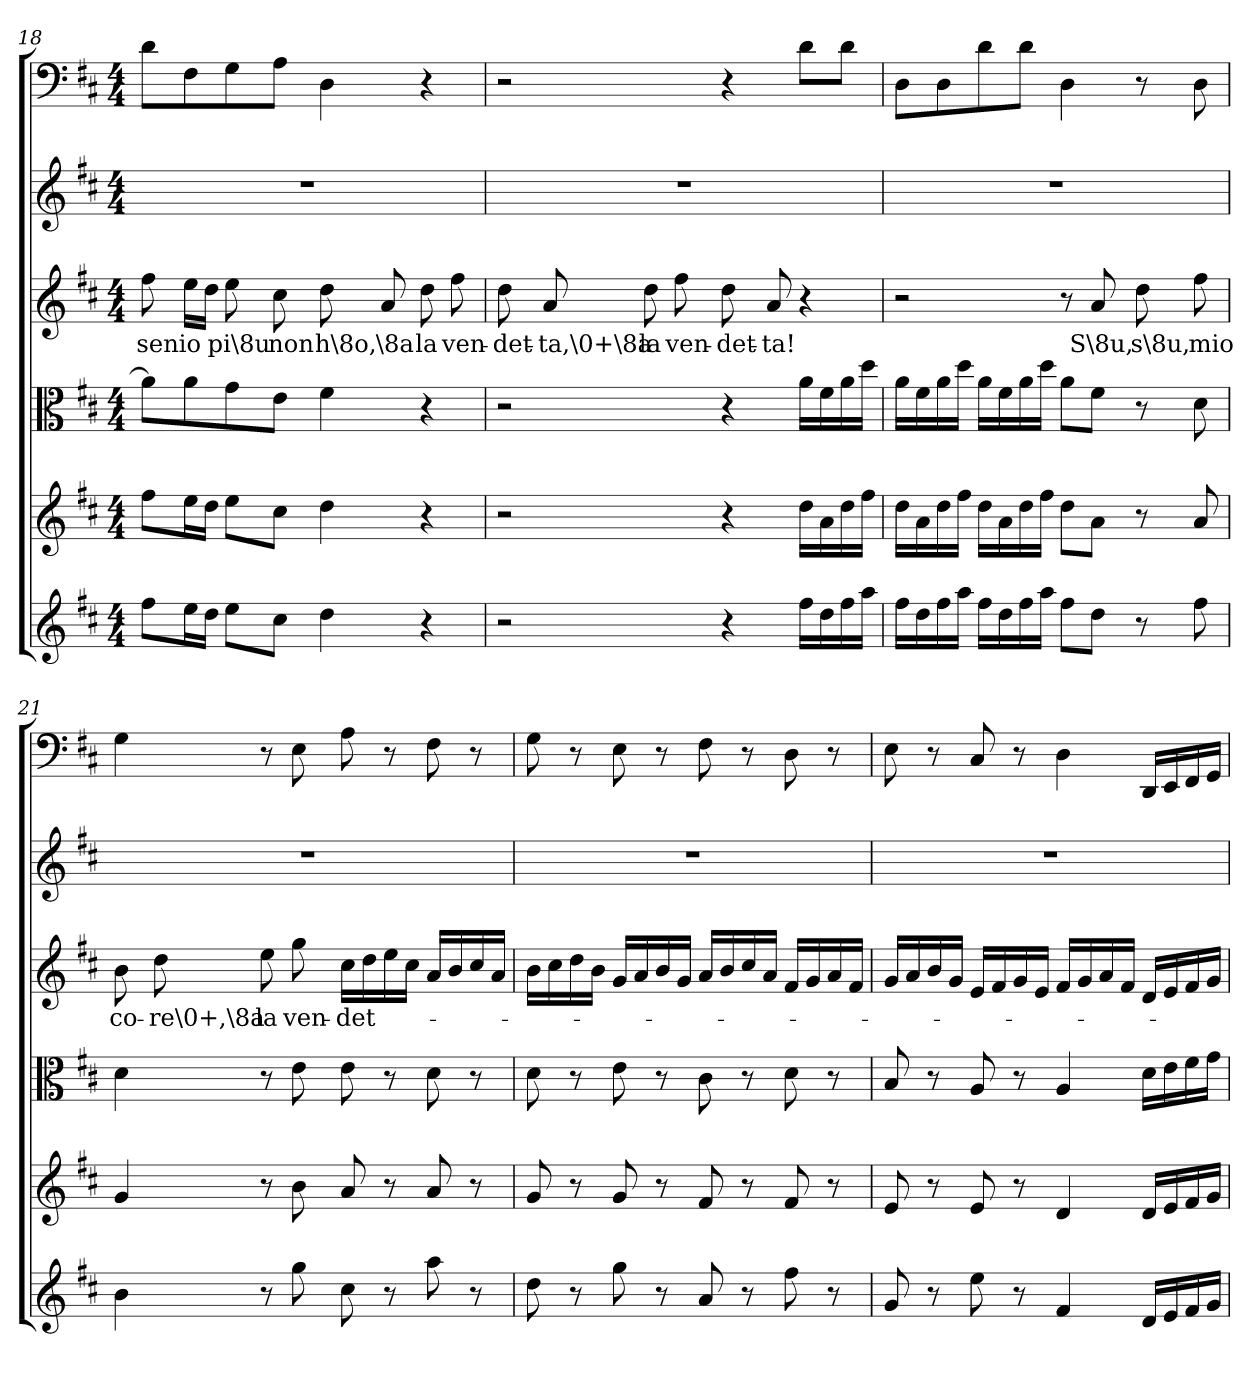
**kern	**kern	**kern	**kern	**text	**kern	**kern
*part6	*part5	*part4	*part3	*part3	*part2	*part1
*staff6	*staff5	*staff4	*staff3	*staff3	*staff2	*staff1
*clefG2	*clefG2	*clefC3	*clefG2	*	*clefG2	*clefF4
*k[f#c#]	*k[f#c#]	*k[f#c#]	*k[f#c#]	*	*k[f#c#]	*k[f#c#]
*D:	*D:	*D:	*D:	*	*D:	*D:
*M4/4	*M4/4	*M4/4	*M4/4	*	*M4/4	*M4/4
=18	=18	=18	=18	=18	=18	=18
8ff#\L	8ff#\L	8a\L]	8ff#\	sen	1r	8d\L
16ee\L	16ee\L	8a\	16ee\LL	io	.	8F#\
16dd\JJ	16dd\JJ	.	16dd\JJ	.	.	.
8ee\L	8ee\L	8g\	8ee\	pi\8u	.	8G\
8cc#\J	8cc#\J	8e\J	8cc#\	non	.	8A\J
4dd\	4dd\	4f#\	8dd\	h\8o,	.	4D\
.	.	.	8a/	\8a	.	.
4r	4r	4r	8dd\	la	.	4r
.	.	.	8ff#\	ven-	.	.
=19	=19	=19	=19	=19	=19	=19
2r	2r	2r	8dd\	-det-	1r	2r
.	.	.	8a/	-ta,\0+\8a	.	.
.	.	.	8dd\	la	.	.
.	.	.	8ff#\	ven-	.	.
4r	4r	4r	8dd\	-det-	.	4r
.	.	.	8a/	-ta!	.	.
16ff#\LL	16dd\LL	16a\LL	4r	.	.	8d\L
16dd\	16a\	16f#\	.	.	.	.
16ff#\	16dd\	16a\	.	.	.	8d\J
16aa\JJ	16ff#\JJ	16dd\JJ	.	.	.	.
=20	=20	=20	=20	=20	=20	=20
16ff#\LL	16dd\LL	16a\LL	2r	.	1r	8D\L
16dd\	16a\	16f#\	.	.	.	.
16ff#\	16dd\	16a\	.	.	.	8D\
16aa\JJ	16ff#\JJ	16dd\JJ	.	.	.	.
16ff#\LL	16dd\LL	16a\LL	.	.	.	8d\
16dd\	16a\	16f#\	.	.	.	.
16ff#\	16dd\	16a\	.	.	.	8d\J
16aa\JJ	16ff#\JJ	16dd\JJ	.	.	.	.
8ff#\L	8dd\L	8a\L	8r	.	.	4D\
8dd\J	8a\J	8f#\J	8a/	S\8u,	.	.
8r	8r	8r	8dd\	s\8u,	.	8r
8ff#\	8a/	8d\	8ff#\	mio	.	8D\
=21	=21	=21	=21	=21	=21	=21
4b\	4g/	4d\	8b\	co-	1r	4G\
.	.	.	8dd\	-re\0+,\8a	.	.
8r	8r	8r	8ee\	la	.	8r
8gg\	8b\	8e\	8gg\	ven-	.	8E\
8cc#\	8a/	8e\	16cc#\LL	-det-	.	8A\
.	.	.	16dd\	.	.	.
8r	8r	8r	16ee\	.	.	8r
.	.	.	16cc#\JJ	.	.	.
8aa\	8a/	8d\	16a/LL	.	.	8F#\
.	.	.	16b/	.	.	.
8r	8r	8r	16cc#/	.	.	8r
.	.	.	16a/JJ	.	.	.
=22	=22	=22	=22	=22	=22	=22
8dd\	8g/	8d\	16b\LL	.	1r	8G\
.	.	.	16cc#\	.	.	.
8r	8r	8r	16dd\	.	.	8r
.	.	.	16b\JJ	.	.	.
8gg\	8g/	8e\	16g/LL	.	.	8E\
.	.	.	16a/	.	.	.
8r	8r	8r	16b/	.	.	8r
.	.	.	16g/JJ	.	.	.
8a/	8f#/	8c#\	16a/LL	.	.	8F#\
.	.	.	16b/	.	.	.
8r	8r	8r	16cc#/	.	.	8r
.	.	.	16a/JJ	.	.	.
8ff#\	8f#/	8d\	16f#/LL	.	.	8D\
.	.	.	16g/	.	.	.
8r	8r	8r	16a/	.	.	8r
.	.	.	16f#/JJ	.	.	.
=23	=23	=23	=23	=23	=23	=23
8g/	8e/	8B/	16g/LL	.	1r	8E\
.	.	.	16a/	.	.	.
8r	8r	8r	16b/	.	.	8r
.	.	.	16g/JJ	.	.	.
8ee\	8e/	8A/	16e/LL	.	.	8C#/
.	.	.	16f#/	.	.	.
8r	8r	8r	16g/	.	.	8r
.	.	.	16e/JJ	.	.	.
4f#/	4d/	4A/	16f#/LL	.	.	4D\
.	.	.	16g/	.	.	.
.	.	.	16a/	.	.	.
.	.	.	16f#/JJ	.	.	.
16d/LL	16d/LL	16d\LL	16d/LL	.	.	16DD/LL
16e/	16e/	16e\	16e/	.	.	16EE/
16f#/	16f#/	16f#\	16f#/	.	.	16FF#/
16g/JJ	16g/JJ	16g\JJ	16g/JJ	.	.	16GG/JJ
=	=	=	=	=	=	=
*-	*-	*-	*-	*-	*-	*-
